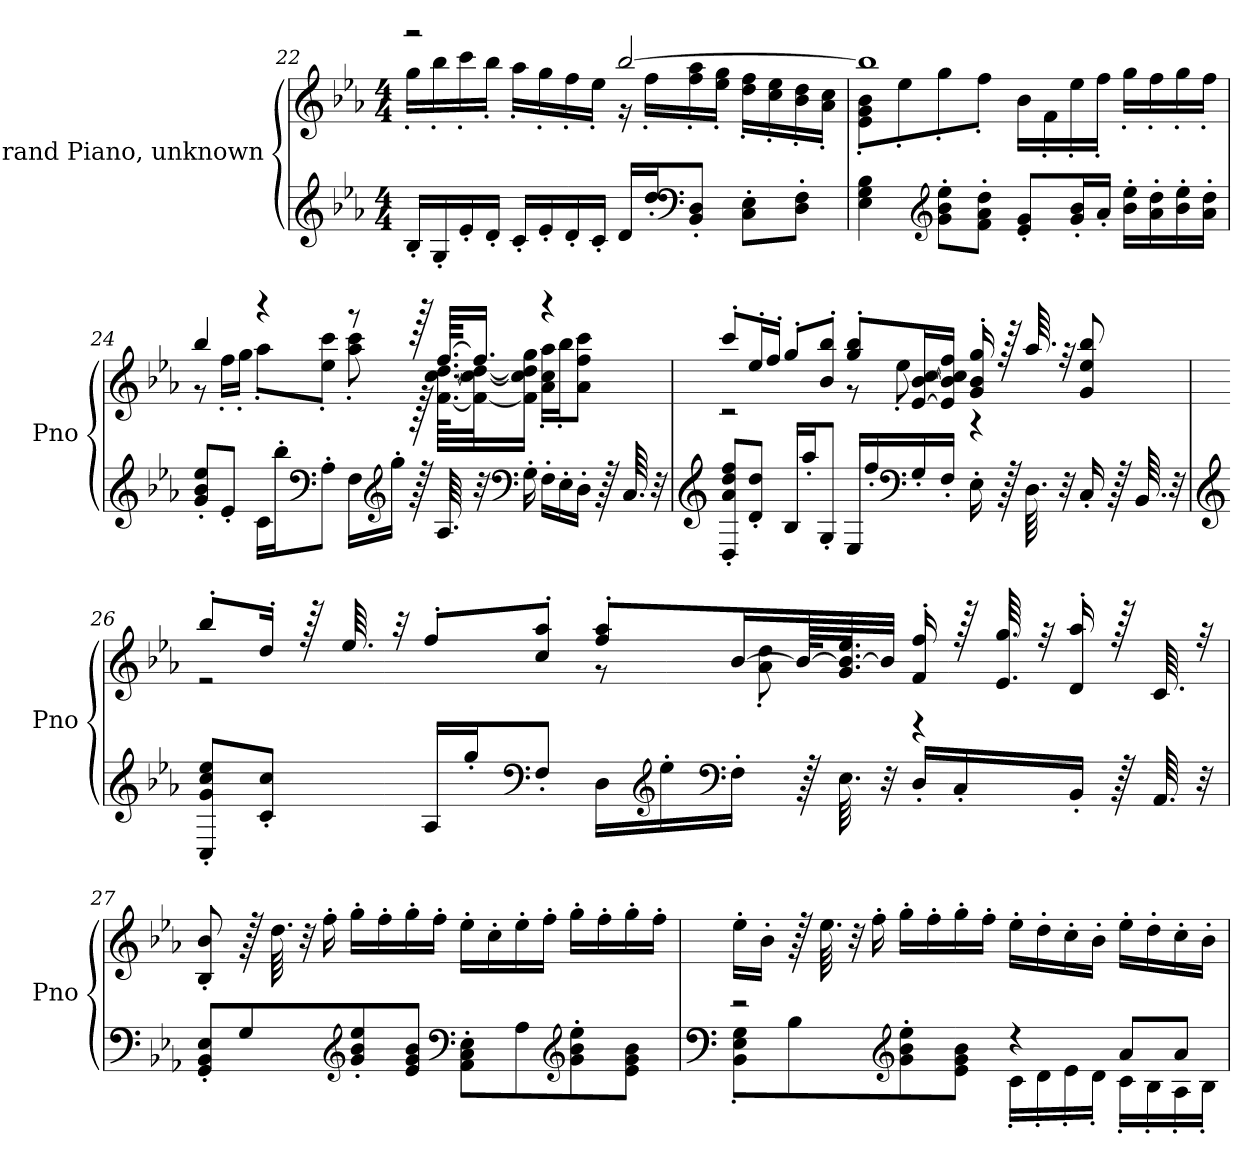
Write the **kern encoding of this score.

**kern	**kern
*part1	*part1
*staff2	*staff1
*I"Grand Piano, unknown	*
*I'Pno	*
!!LO:LB:g=z
*clefG2	*clefG2
*k[b-e-a-]	*k[b-e-a-]
*M4/4	*M4/4
=22	=22
*	*^
16B-'/LL	2r	16gg'\LL
16G'/	.	16bb-'\
16e-'/	.	16ccc'\
16d'/JJ	.	16bb-'\JJ
16c'/LL	.	16aa-'\LL
16e-'/	.	16gg'\
16d'/	.	16ff'\
16c'/JJ	.	16ee-'\JJ
16d/LL	[2bb-/	16r
16dd'/J	.	16ff'\LL
*clefF4	*	*
8BB-/' 8D/'J	.	16ff\' 16aa-\'
.	.	16ee-\' 16gg\'JJ
8C\' 8E-\'L	.	16dd\' 16ff\'LL
.	.	16cc\' 16ee-\'
8D\' 8F\'J	.	16b-\' 16dd\'
.	.	16a-\' 16cc\'JJ
=23	=23	=23
4E-\ 4G\ 4B-\	1bb-]	8e-\' 8g\' 8b-\'L
.	.	8ee-'\
*clefG2	*	*
8g\' 8b-\' 8ee-\'L	.	8gg'\
8f\' 8a-\' 8dd\'J	.	8ff'\J
8e-/' 8g/'L	.	16b-\LL
.	.	16f'\
16g/' 16b-/'L	.	16ee-'\
16a-'/JJ	.	16ff'\JJ
16b-\' 16ee-\'LL	.	16gg'\LL
16a-\' 16dd\'	.	16ff'\
16b-\' 16ee-\'	.	16gg'\
16a-\' 16dd\'JJ	.	16ff'\JJ
!!LO:LB:g=z	!!
=24	=24	=24
8g/' 8b-/' 8ee-/'L	4bb-/	8r
8e-'/J	.	16ff'\LL
.	.	16gg'\JJ
16c\LL	4r	8aa-'\L
16bb-'\J	.	.
*clefF4	*	*
8A-'\J	.	8ee-\' 8ccc\'J
16F\LL	8r	8aa-\' 8ccc\'
*clefG2	*	*
16gg'\JJ	.	.
128r	128r	128r
64.A-/	[64.ff/KKLL	[64.f\ [64.cc\ [64.dd\KLLL
32r	16.ff/JJ]	32f\_ 32cc\_ 32dd\_J
*clefF4	*	*
16G'\	.	16f\] 16cc\] 16dd\] 16gg\JJ
16F'\LL	4r	16a-\' 16cc\' 16aa-\'LL
16E-'\	.	16bb-'\J
16D'\JJ	.	8a-\ 8ff\ 8ccc\J
128r	.	.
64.C/	.	.
32r	.	.
!!LO:LB:g=z	!!
=25	=25	=25
*clefG2	*	*
8D/' 8a-/' 8dd/' 8ff/'L	8ccc'/L	2r
8d/' 8dd/'J	16ee-'/L	.
.	16ff'/JJ	.
16B-/LL	8gg'/L	.
16aa-'/J	.	.
8G'/J	8b-/' 8bb-/'J	.
16E-/LL	8gg/' 8bb-/'L	8r
16ff'/	.	.
*clefF4	*	*
16G'/	[16e-/ [16b-/ [16cc/L	8ee-'\
16F'/JJ	16e-/] 16b-/] 16cc/] 16ff/JJ	.
16E-'\	16g/' 16b-/' 16gg/'	4r
128r	128r	.
64.D\	64.aa-/	.
32r	32r	.
16C'/	8g/ 8ee-/ 8bb-/	.
128r	.	.
64.BB-/	.	.
32r	.	.
!!LO:PB:g=z	!!
=26	=26	=26
*clefG2	*	*
8C/' 8g/' 8cc/' 8ee-/'L	8bb-'/L	2r
8c/' 8cc/'J	16dd'/Jk	.
.	128r	.
.	64.ee-/	.
.	32r	.
16A-/LL	8ff'/L	.
16gg'/J	.	.
*clefF4	*	*
8F'/J	8cc/' 8aa-/'J	.
16D\LL	8ff/' 8aa-/'L	8r
*clefG2	*	*
16ee-'\	.	.
*clefF4	*	*
16F'\JJ	[16b-/L	8a-\' 8dd\'
128r	128b-/KLL_	.
64.E-\	64.g/ 64.b-/_ 64.ee-/J	.
32r	32b-/JJJ]	.
16D'/LL	16f/' 16ff/'	4r
16C'/	128r	.
.	64.e-/ 64.gg/	.
.	32r	.
16BB-'/JJ	16d/' 16aa-/'	.
128r	128r	.
64.AA-/	64.c/	.
32r	32r	.
*	*v	*v
!!LO:LB:g=z
=27	=27
8GG/' 8BB-/' 8E-/'L	8B-/' 8b-/'
8G/	128r
.	64.dd\
.	32r
.	16ff'\
*clefG2	*
8g/' 8b-/' 8ee-/'	16gg'\LL
.	16ff'\
8e-/ 8g/ 8b-/J	16gg'\
.	16ff'\JJ
*clefF4	*
8AA-\' 8C\' 8E-\'L	16ee-'\LL
.	16cc'\
8A-\	16ee-'\
.	16ff'\JJ
*clefG2	*
8g\' 8b-\' 8ee-\'	16gg'\LL
.	16ff'\
8e-\ 8g\ 8b-\J	16gg'\
.	16ff'\JJ
=28	=28
*clefF4	*
*^	*
2r	8BB-\' 8E-\' 8G\'L	16ee-'\LL
.	.	16b-'\JJ
.	8B-\	128r
.	.	64.ee-\
.	.	32r
.	.	16ff'\
*clefG2	*	*
.	8g\' 8b-\' 8ee-\'	16gg'\LL
.	.	16ff'\
.	8e-\ 8g\ 8b-\J	16gg'\
.	.	16ff'\JJ
4r	16c'\LL	16ee-'\LL
.	16d'\	16dd'\
.	16e-'\	16cc'\
.	16d'\JJ	16b-'\JJ
8a-/L	16c'\LL	16ee-'\LL
.	16B-'\	16dd'\
8a-/J	16A-'\	16cc'\
.	16B-'\JJ	16b-'\JJ
*v	*v	*
=	=
*-	*-
